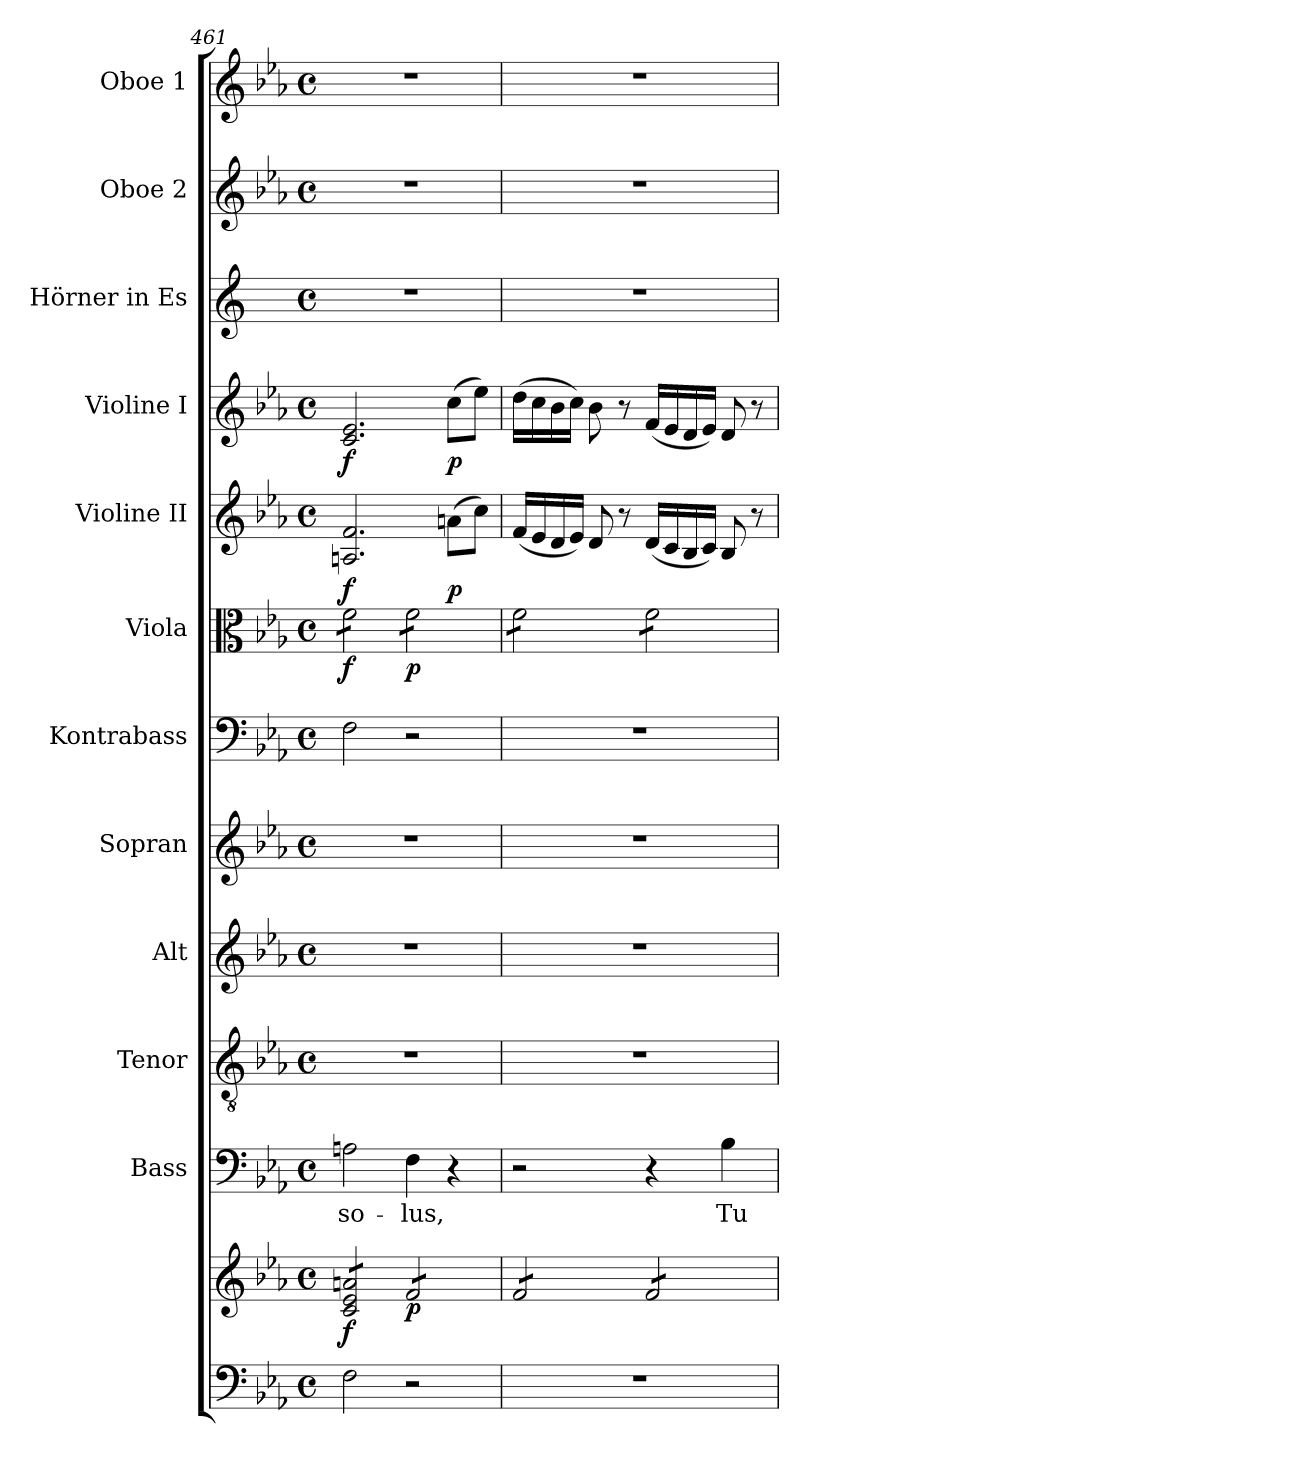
**kern	**kern	**dynam	**kern	**text	**kern	**kern	**kern	**kern	**kern	**dynam	**kern	**dynam	**kern	**dynam	**kern	**kern	**kern
*part12	*part12	*part12	*part11	*part11	*part10	*part9	*part8	*part7	*part6	*part6	*part5	*part5	*part4	*part4	*part3	*part2	*part1
*staff13	*staff12	*staff12/13	*staff11	*staff11	*staff10	*staff9	*staff8	*staff7	*staff6	*staff6	*staff5	*staff5	*staff4	*staff4	*staff3	*staff2	*staff1
*	*	*	*I"Bass	*	*I"Tenor	*I"Alt	*I"Sopran	*I"Kontrabass	*I"Viola	*	*I"Violine II	*	*I"Violine I	*	*I"Hörner in Es	*I"Oboe 2	*I"Oboe 1
*	*	*	*I'B.	*	*I'T.	*I'A.	*I'S.	*I'Kb.	*I'Vla.	*	*I'Vl. II	*	*I'Vl. I	*	*	*I'Ob. 2	*I'Ob. 1
*clefF4	*clefG2	*	*clefF4	*	*clefGv2	*clefG2	*clefG2	*clefF4	*clefC3	*	*clefG2	*	*clefG2	*	*clefG2	*clefG2	*clefG2
*	*	*	*	*	*	*	*	*ITrd7c12	*	*	*	*	*	*	*ITrd5c9	*	*
*k[b-e-a-]	*k[b-e-a-]	*	*k[b-e-a-]	*	*k[b-e-a-]	*k[b-e-a-]	*k[b-e-a-]	*k[b-e-a-]	*k[b-e-a-]	*	*k[b-e-a-]	*	*k[b-e-a-]	*	*k[b-e-a-]	*k[b-e-a-]	*k[b-e-a-]
*E-:	*E-:	*	*E-:	*	*E-:	*E-:	*E-:	*E-:	*E-:	*	*E-:	*	*E-:	*	*E-:	*E-:	*E-:
*M4/4	*M4/4	*	*M4/4	*	*M4/4	*M4/4	*M4/4	*M4/4	*M4/4	*	*M4/4	*	*M4/4	*	*M4/4	*M4/4	*M4/4
*met(c)	*met(c)	*	*met(c)	*	*met(c)	*met(c)	*met(c)	*met(c)	*met(c)	*	*met(c)	*	*met(c)	*	*met(c)	*met(c)	*met(c)
=461	=461	=461	=461	=461	=461	=461	=461	=461	=461	=461	=461	=461	=461	=461	=461	=461	=461
!	!	!LO:DY:b	!	!LO:LY:b	!	!	!	!	!	!LO:DY:b	!	!LO:DY:b	!	!LO:DY:b	!	!	!
*	*tremolo	*	*	*	*	*	*	*	*	*	*	*	*	*	*	*	*
*	*	*	*	*	*	*	*	*	*tremolo	*	*	*	*	*	*	*	*
2F\	8c/ 8e-/ 8an/L	f	2An\	so-	1r	1r	1r	2FF\	8f\L	f	2.An/ 2.f/	f	2.c/ 2.e-/	f	1r	1r	1r
.	8c/ 8e-/ 8an/	.	.	.	.	.	.	.	8f\	.	.	.	.	.	.	.	.
.	8c/ 8e-/ 8an/	.	.	.	.	.	.	.	8f\	.	.	.	.	.	.	.	.
.	8c/ 8e-/ 8an/J	.	.	.	.	.	.	.	8f\J	.	.	.	.	.	.	.	.
!	!	!LO:DY:b	!	!LO:LY:b	!	!	!	!	!	!LO:DY:b	!	!	!	!	!	!	!
2r	8f/L	p	4F\	-lus,	.	.	.	2r	8f\L	p	.	.	.	.	.	.	.
.	8f/	.	.	.	.	.	.	.	8f\	.	.	.	.	.	.	.	.
!	!	!	!	!	!	!	!	!	!	!	!	!LO:DY:b	!	!LO:DY:b	!	!	!
.	8f/	.	4r	.	.	.	.	.	8f\	.	(>8an\L	p	(>8cc\L	p	.	.	.
.	8f/J	.	.	.	.	.	.	.	8f\J	.	8cc\J)	.	8ee-\J)	.	.	.	.
!!LO:PB:g=z
=462	=462	=462	=462	=462	=462	=462	=462	=462	=462	=462	=462	=462	=462	=462	=462	=462	=462
1r	8f/L	.	2r	.	1r	1r	1r	1r	8f\L	.	(<16f/LL	.	(>16dd\LL	.	1r	1r	1r
.	.	.	.	.	.	.	.	.	.	.	16e-/	.	16cc\	.	.	.	.
.	8f/	.	.	.	.	.	.	.	8f\	.	16d/	.	16b-\	.	.	.	.
.	.	.	.	.	.	.	.	.	.	.	16e-/JJ)	.	16cc\JJ)	.	.	.	.
.	8f/	.	.	.	.	.	.	.	8f\	.	8d/	.	8b-\	.	.	.	.
.	8f/J	.	.	.	.	.	.	.	8f\J	.	8r	.	8r	.	.	.	.
.	8f/L	.	4r	.	.	.	.	.	8f\L	.	(<16d/LL	.	(<16f/LL	.	.	.	.
.	.	.	.	.	.	.	.	.	.	.	16c/	.	16e-/	.	.	.	.
.	8f/	.	.	.	.	.	.	.	8f\	.	16B-/	.	16d/	.	.	.	.
.	.	.	.	.	.	.	.	.	.	.	16c/JJ)	.	16e-/JJ)	.	.	.	.
!	!	!	!	!LO:LY:b	!	!	!	!	!	!	!	!	!	!	!	!	!
.	8f/	.	4B-\	Tu	.	.	.	.	8f\	.	8B-/	.	8d/	.	.	.	.
.	8f/J	.	.	.	.	.	.	.	8f\J	.	8r	.	8r	.	.	.	.
*	*	*	*	*	*	*	*	*	*Xtremolo	*	*	*	*	*	*	*	*
*	*Xtremolo	*	*	*	*	*	*	*	*	*	*	*	*	*	*	*	*
=	=	=	=	=	=	=	=	=	=	=	=	=	=	=	=	=	=
*-	*-	*-	*-	*-	*-	*-	*-	*-	*-	*-	*-	*-	*-	*-	*-	*-	*-
